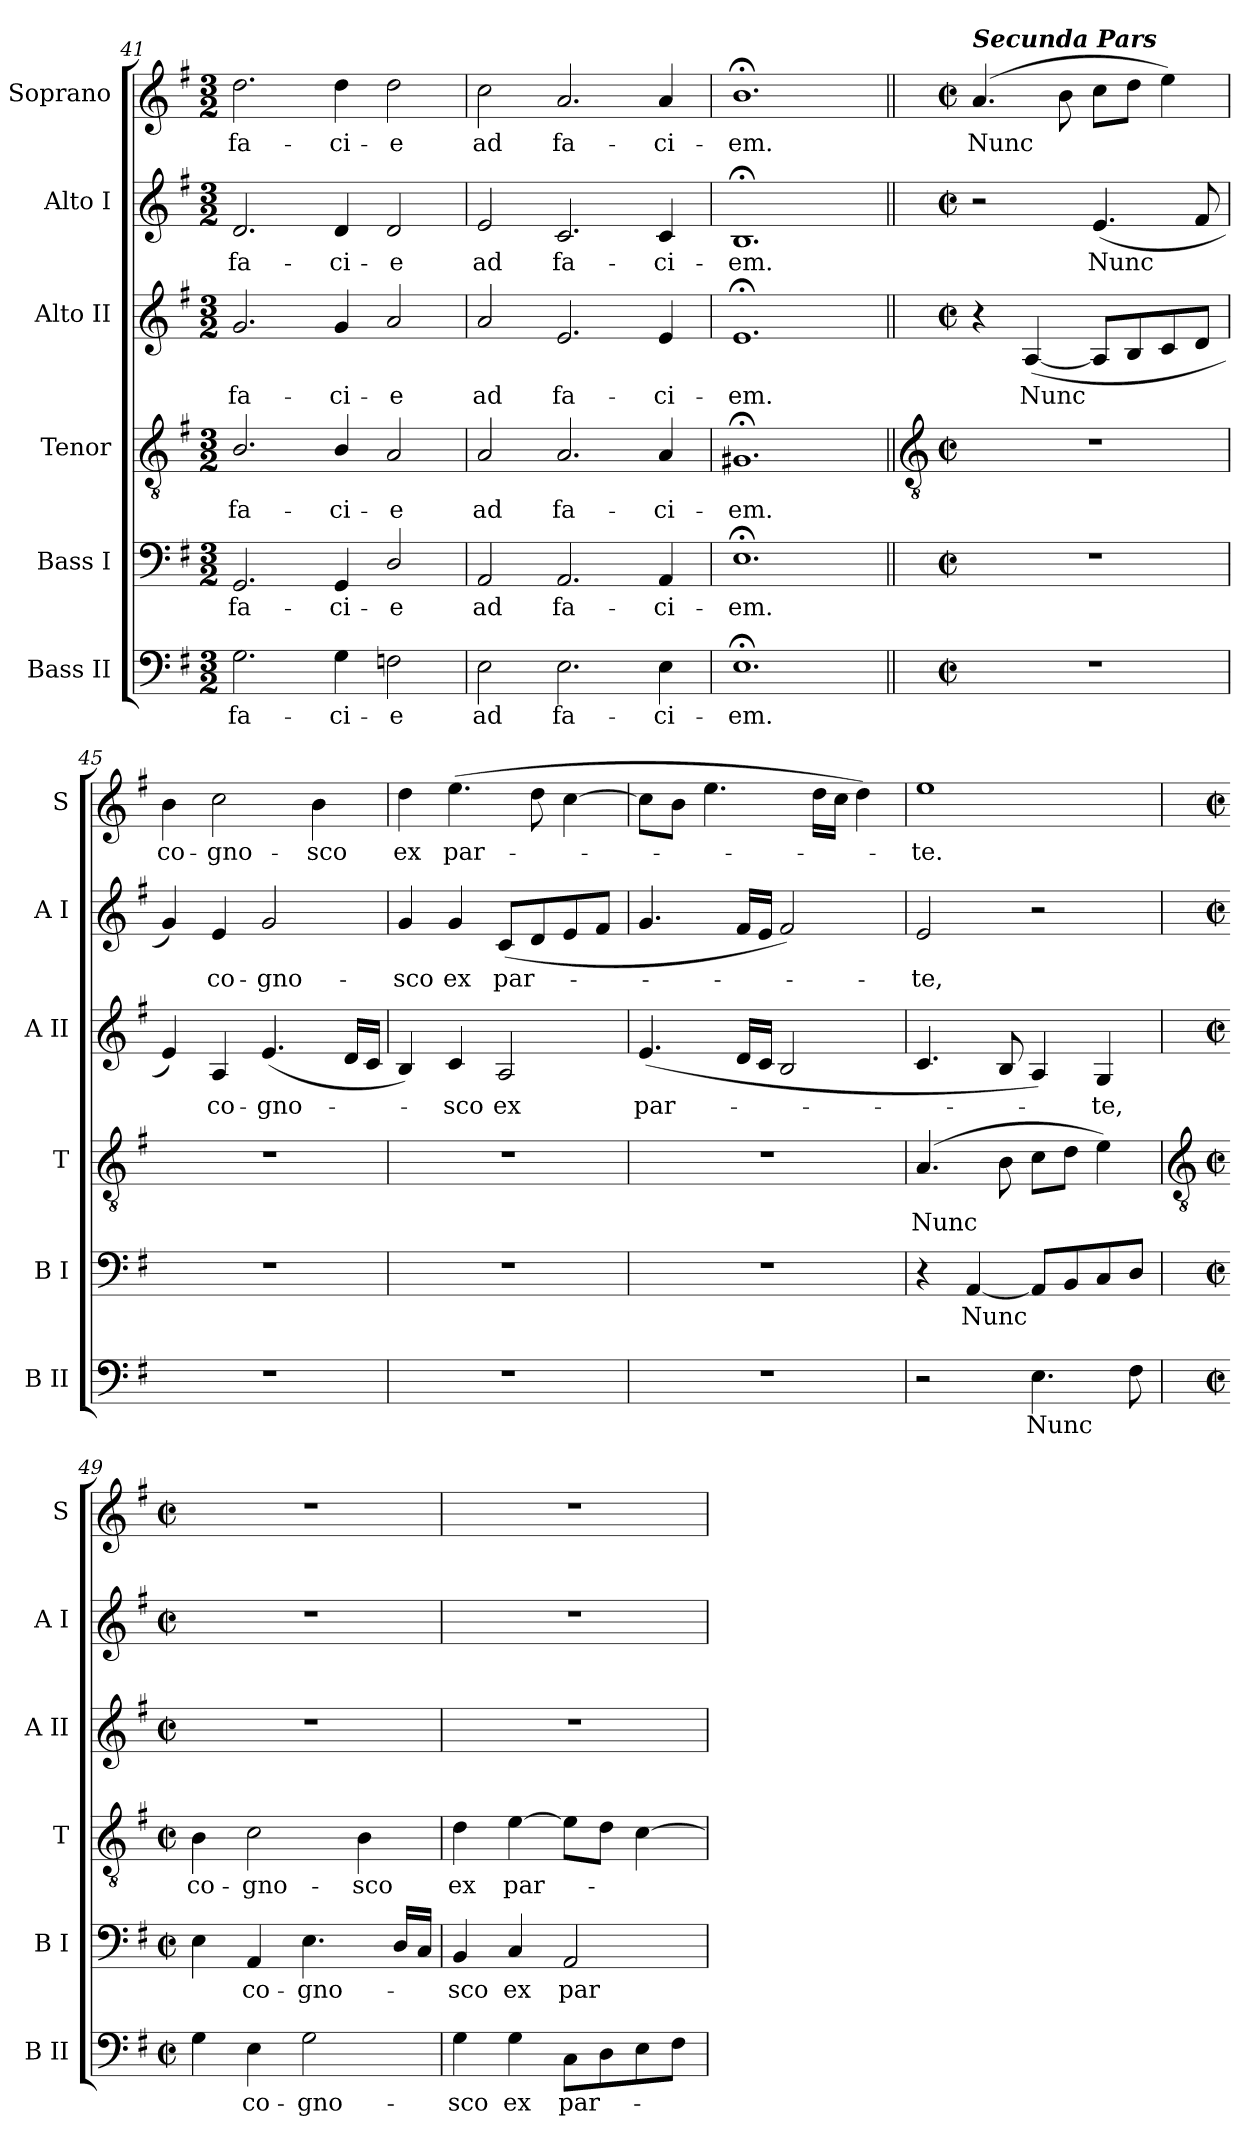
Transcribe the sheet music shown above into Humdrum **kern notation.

**kern	**text	**kern	**text	**kern	**text	**kern	**text	**kern	**text	**kern	**text
*part6	*part6	*part5	*part5	*part4	*part4	*part3	*part3	*part2	*part2	*part1	*part1
*staff6	*staff6	*staff5	*staff5	*staff4	*staff4	*staff3	*staff3	*staff2	*staff2	*staff1	*staff1
*I"Bass II	*	*I"Bass I	*	*I"Tenor	*	*I"Alto II	*	*I"Alto I	*	*I"Soprano	*
*I'B II	*	*I'B I	*	*I'T	*	*I'A II	*	*I'A I	*	*I'S	*
*clefF4	*	*clefF4	*	*clefGv2	*	*clefG2	*	*clefG2	*	*clefG2	*
*k[f#]	*	*k[f#]	*	*k[f#]	*	*k[f#]	*	*k[f#]	*	*k[f#]	*
*G:	*	*G:	*	*G:	*	*G:	*	*G:	*	*G:	*
*M3/2	*	*M3/2	*	*M3/2	*	*M3/2	*	*M3/2	*	*M3/2	*
=41	=41	=41	=41	=41	=41	=41	=41	=41	=41	=41	=41
!	!LO:LY:b	!	!LO:LY:b	!	!LO:LY:b	!	!LO:LY:b	!	!LO:LY:b	!	!LO:LY:b
2.G	fa-	2.GG	fa-	2.B/	fa-	2.g	fa-	2.d	fa-	2.dd	fa-
!	!LO:LY:b	!	!LO:LY:b	!	!LO:LY:b	!	!LO:LY:b	!	!LO:LY:b	!	!LO:LY:b
4G	-ci-	4GG	-ci-	4B/	-ci-	4g	-ci-	4d	-ci-	4dd	-ci-
!	!LO:LY:b	!	!LO:LY:b	!	!LO:LY:b	!	!LO:LY:b	!	!LO:LY:b	!	!LO:LY:b
2Fn	-e	2D/	-e	2A	-e	2a	-e	2d	-e	2dd	-e
=42	=42	=42	=42	=42	=42	=42	=42	=42	=42	=42	=42
!	!LO:LY:b	!	!LO:LY:b	!	!LO:LY:b	!	!LO:LY:b	!	!LO:LY:b	!	!LO:LY:b
2E	ad	2AA	ad	2A	ad	2a	ad	2e	ad	2cc	ad
!	!LO:LY:b	!	!LO:LY:b	!	!LO:LY:b	!	!LO:LY:b	!	!LO:LY:b	!	!LO:LY:b
2.E	fa-	2.AA	fa-	2.A	fa-	2.e	fa-	2.c	fa-	2.a	fa-
!	!LO:LY:b	!	!LO:LY:b	!	!LO:LY:b	!	!LO:LY:b	!	!LO:LY:b	!	!LO:LY:b
4E	-ci-	4AA	-ci-	4A	-ci-	4e	-ci-	4c	-ci-	4a	-ci-
=43	=43	=43	=43	=43	=43	=43	=43	=43	=43	=43	=43
!	!LO:LY:b	!	!LO:LY:b	!	!LO:LY:b	!	!LO:LY:b	!	!LO:LY:b	!	!LO:LY:b
1.E;<	-em.	1.E;<	-em.	1.G#X;<	-em.	1.e;<	-em.	1.B;<	-em.	1.b;<	-em.
!!LO:LB:g=z
=44||	=44||	=44||	=44||	=44||	=44||	=44||	=44||	=44||	=44||	=44||	=44||
*	*	*	*	*clefGv2	*	*	*	*	*	*	*
*M2/2	*	*M2/2	*	*M2/2	*	*M2/2	*	*M2/2	*	*M2/2	*
*met(c|)	*	*met(c|)	*	*met(c|)	*	*met(c|)	*	*met(c|)	*	*met(c|)	*
!	!	!	!	!	!	!	!	!	!	!LO:TX:a:Bi:t=Secunda Pars	!
!	!	!	!	!	!	!	!	!	!	!	!LO:LY:b
1r	.	1r	.	1r	.	4r	.	2r	.	(>4.a	Nunc
!	!	!	!	!	!	!	!LO:LY:b	!	!	!	!
.	.	.	.	.	.	(<[4A	Nunc	.	.	.	.
.	.	.	.	.	.	.	.	.	.	8b	.
!	!	!	!	!	!	!	!	!	!LO:LY:b	!	!
.	.	.	.	.	.	8AL]	.	(<4.e	Nunc	8ccL	.
.	.	.	.	.	.	8B	.	.	.	8ddJ	.
.	.	.	.	.	.	8c	.	.	.	4ee)	.
.	.	.	.	.	.	8dJ	.	8f#	.	.	.
=45	=45	=45	=45	=45	=45	=45	=45	=45	=45	=45	=45
!	!	!	!	!	!	!	!	!	!	!	!LO:LY:b
1r	.	1r	.	1r	.	4e)	.	4g)	.	4b	co-
!	!	!	!	!	!	!	!LO:LY:b	!	!LO:LY:b	!	!LO:LY:b
.	.	.	.	.	.	4A	co-	4e	co-	2cc	-gno-
!	!	!	!	!	!	!	!LO:LY:b	!	!LO:LY:b	!	!
.	.	.	.	.	.	(<4.e	-gno-	2g	-gno-	.	.
!	!	!	!	!	!	!	!	!	!	!	!LO:LY:b
.	.	.	.	.	.	.	.	.	.	4b	-sco
.	.	.	.	.	.	16dLL	.	.	.	.	.
.	.	.	.	.	.	16cJJ	.	.	.	.	.
=46	=46	=46	=46	=46	=46	=46	=46	=46	=46	=46	=46
!	!	!	!	!	!	!	!	!	!LO:LY:b	!	!LO:LY:b
1r	.	1r	.	1r	.	4B)	.	4g	-sco	4dd	ex
!	!	!	!	!	!	!	!LO:LY:b	!	!LO:LY:b	!	!LO:LY:b
.	.	.	.	.	.	4c	sco	4g	ex	(>4.ee	par-
!	!	!	!	!	!	!	!LO:LY:b	!	!LO:LY:b	!	!
.	.	.	.	.	.	2A	ex	(<8cL	par-	.	.
.	.	.	.	.	.	.	.	8d	.	8dd	.
.	.	.	.	.	.	.	.	8e	.	[4cc	.
.	.	.	.	.	.	.	.	8f#J	.	.	.
=47	=47	=47	=47	=47	=47	=47	=47	=47	=47	=47	=47
!	!	!	!	!	!	!	!LO:LY:b	!	!	!	!
1r	.	1r	.	1r	.	(<4.e	par-	4.g	.	8ccL]	.
.	.	.	.	.	.	.	.	.	.	8bJ	.
.	.	.	.	.	.	.	.	.	.	4.ee	.
.	.	.	.	.	.	16dLL	.	16f#LL	.	.	.
.	.	.	.	.	.	16cJJ	.	16eJJ	.	.	.
.	.	.	.	.	.	2B	.	2f#)	.	.	.
.	.	.	.	.	.	.	.	.	.	16ddLL	.
.	.	.	.	.	.	.	.	.	.	16ccJJ	.
.	.	.	.	.	.	.	.	.	.	4dd)	.
=48	=48	=48	=48	=48	=48	=48	=48	=48	=48	=48	=48
!	!	!	!	!	!LO:LY:b	!	!	!	!LO:LY:b	!	!LO:LY:b
2r	.	4r	.	(>4.A	Nunc	4.c	.	2e	te,	1ee	te.
!	!	!	!LO:LY:b	!	!	!	!	!	!	!	!
.	.	[4AA	Nunc	.	.	.	.	.	.	.	.
.	.	.	.	8B	.	8B	.	.	.	.	.
!	!LO:LY:b	!	!	!	!	!	!	!	!	!	!
4.E	Nunc	8AAL]	.	8cL	.	4A)	.	2r	.	.	.
.	.	8BB	.	8dJ	.	.	.	.	.	.	.
!	!	!	!	!	!	!	!LO:LY:b	!	!	!	!
.	.	8C	.	4e)	.	4G	te,	.	.	.	.
8F#	.	8DJ	.	.	.	.	.	.	.	.	.
!!LO:LB:g=z
=49	=49	=49	=49	=49	=49	=49	=49	=49	=49	=49	=49
*	*	*	*	*clefGv2	*	*	*	*	*	*	*
*M2/2	*	*M2/2	*	*M2/2	*	*M2/2	*	*M2/2	*	*M2/2	*
*met(c|)	*	*met(c|)	*	*met(c|)	*	*met(c|)	*	*met(c|)	*	*met(c|)	*
!	!	!	!	!	!LO:LY:b	!	!	!	!	!	!
4G	.	4E	.	4B	co-	1r	.	1r	.	1r	.
!	!LO:LY:b	!	!LO:LY:b	!	!LO:LY:b	!	!	!	!	!	!
4E	co-	4AA	co-	2c	-gno-	.	.	.	.	.	.
!	!LO:LY:b	!	!LO:LY:b	!	!	!	!	!	!	!	!
2G	-gno-	4.E	-gno-	.	.	.	.	.	.	.	.
!	!	!	!	!	!LO:LY:b	!	!	!	!	!	!
.	.	.	.	4B	-sco	.	.	.	.	.	.
.	.	16DLL	.	.	.	.	.	.	.	.	.
.	.	16CJJ	.	.	.	.	.	.	.	.	.
=50	=50	=50	=50	=50	=50	=50	=50	=50	=50	=50	=50
!	!LO:LY:b	!	!LO:LY:b	!	!LO:LY:b	!	!	!	!	!	!
4G	-sco	4BB	sco	4d	ex	1r	.	1r	.	1r	.
!	!LO:LY:b	!	!LO:LY:b	!	!LO:LY:b	!	!	!	!	!	!
4G	ex	4C	ex	[4e	par-	.	.	.	.	.	.
!	!LO:LY:b	!	!LO:LY:b	!	!	!	!	!	!	!	!
8CL	par-	2AA	par-	8eL]	.	.	.	.	.	.	.
8D	.	.	.	8dJ	.	.	.	.	.	.	.
8E	.	.	.	[4c	.	.	.	.	.	.	.
8F#J	.	.	.	.	.	.	.	.	.	.	.
=	=	=	=	=	=	=	=	=	=	=	=
*-	*-	*-	*-	*-	*-	*-	*-	*-	*-	*-	*-
